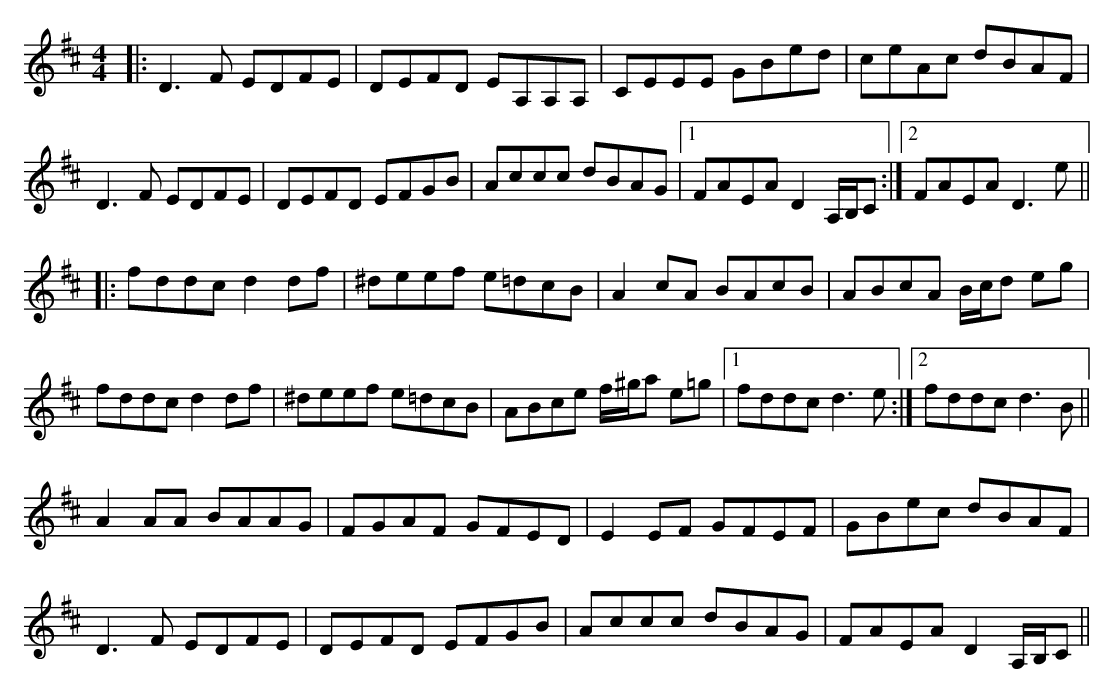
X:1
M:4/4
K:D
|:D3F EDFE|DEFD EA,A,A,|CEEE GBed|ceAc dBAF|
D3F EDFE|DEFD EFGB|Accc dBAG|1 FAEA D2A,/B,/C:|2 FAEA D3e||
|:fddc d2df|^deef e=dcB|A2cA BAcB|ABcA B/c/d eg|
fddc d2df|^deef e=dcB|ABce f/^g/a e=g|1 fddc d3e:|2 fddc d3B||
A2AA BAAG|FGAF GFED|E2EF GFEF|GBec dBAF|
D3F EDFE|DEFD EFGB|Accc dBAG|FAEA D2A,/B,/C||
